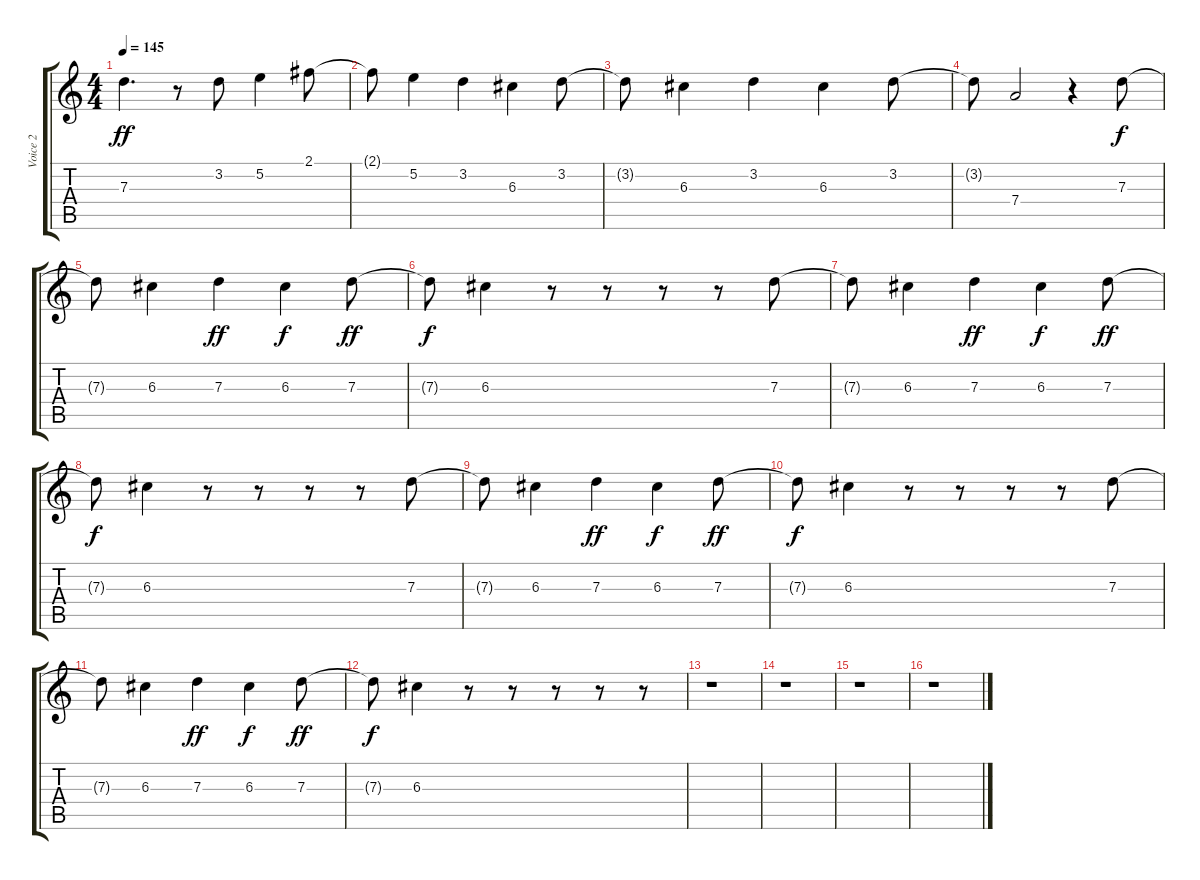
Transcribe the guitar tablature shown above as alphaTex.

\track ("Voice 2" "Voice 2") {instrument electricguitarjazz}
\staff {score tabs}
\tuning (E4 B3 G3 D3 A2 E2) {hide}
\ts (4 4)
\tempo 145
\clef g2
\ks c
7.3{t}.4{d dy ff} r.8 3.2.8 5.2.4 2.1.8 |
2.1{t}.8 5.2.4 3.2.4 6.3.4 3.2.8 |
3.2{t}.8 6.3.4 3.2.4 6.3.4 3.2.8 |
3.2{t}.8 7.4.2 r.4 7.3.8{dy f} |
7.3{t}.8 6.3.4 7.3.4{dy ff} 6.3.4{dy f} 7.3.8{dy ff} |
7.3{t}.8{dy f} 6.3.4 r.8 r.8 r.8 r.8 7.3.8 |
7.3{t}.8 6.3.4 7.3.4{dy ff} 6.3.4{dy f} 7.3.8{dy ff} |
7.3{t}.8{dy f} 6.3.4 r.8 r.8 r.8 r.8 7.3.8 |
7.3{t}.8 6.3.4 7.3.4{dy ff} 6.3.4{dy f} 7.3.8{dy ff} |
7.3{t}.8{dy f} 6.3.4 r.8 r.8 r.8 r.8 7.3.8 |
7.3{t}.8 6.3.4 7.3.4{dy ff} 6.3.4{dy f} 7.3.8{dy ff} |
7.3{t}.8{dy f} 6.3.4 r.8 r.8 r.8 r.8 r.8 |
r.1 |
r.1 |
r.1 |
r.1
